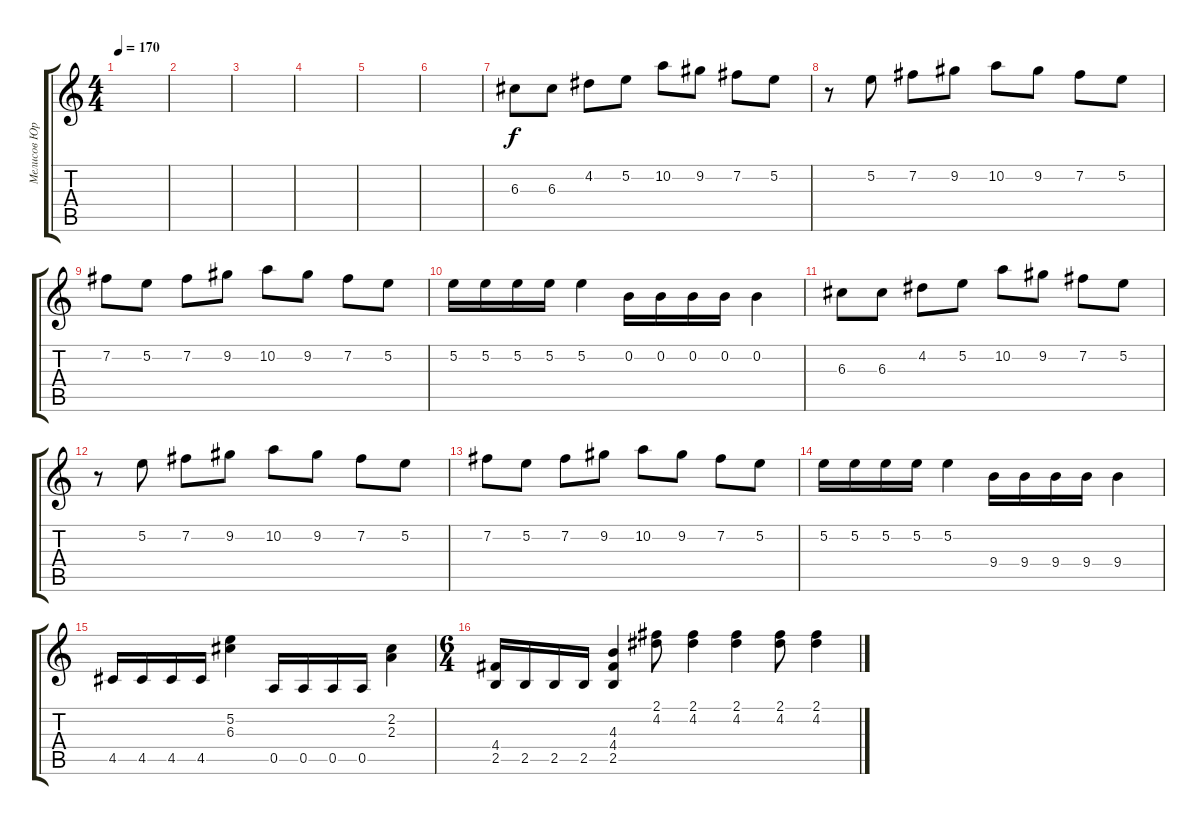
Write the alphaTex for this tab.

\track ("Мелисов Юрий" "Мелисов Юр") {instrument distortionguitar}
\staff {score tabs}
\tuning (E4 B3 G3 D3 A2 E2) {hide}
\ts (4 4)
\tempo 170
\clef g2
\ks c
|
|
|
|
|
|
6.3.8 6.3.8 4.2.8 5.2.8 10.2.8 9.2.8 7.2.8 5.2.8 |
r.8 5.2.8 7.2.8 9.2.8 10.2.8 9.2.8 7.2.8 5.2.8 |
7.2.8 5.2.8 7.2.8 9.2.8 10.2.8 9.2.8 7.2.8 5.2.8 |
5.2.16 5.2.16 5.2.16 5.2.16 5.2.4 0.2.16 0.2.16 0.2.16 0.2.16 0.2.4 |
6.3.8 6.3.8 4.2.8 5.2.8 10.2.8 9.2.8 7.2.8 5.2.8 |
r.8 5.2.8 7.2.8 9.2.8 10.2.8 9.2.8 7.2.8 5.2.8 |
7.2.8 5.2.8 7.2.8 9.2.8 10.2.8 9.2.8 7.2.8 5.2.8 |
5.2.16 5.2.16 5.2.16 5.2.16 5.2.4 9.4.16 9.4.16 9.4.16 9.4.16 9.4.4 |
4.5.16 4.5.16 4.5.16 4.5.16 (5.2 6.3).4 0.5.16 0.5.16 0.5.16 0.5.16 (2.2 2.3).4 |
\ts (6 4)
(4.4 2.5).16 2.5.16 2.5.16 2.5.16 (4.3 4.4 2.5).4 (2.1 4.2).8 (2.1 4.2).4 (2.1 4.2).4 (2.1 4.2).8 (2.1 4.2).4
